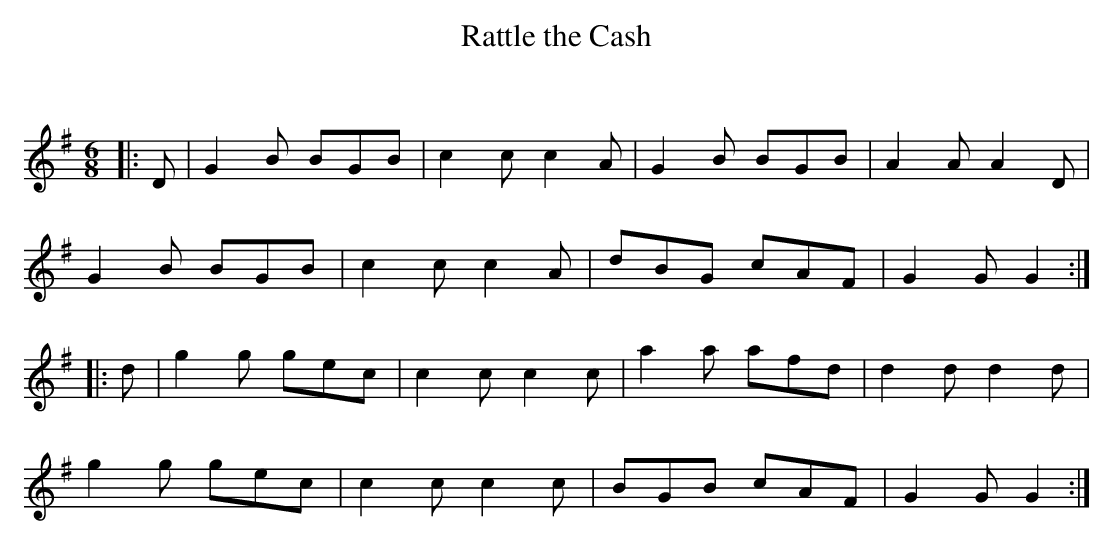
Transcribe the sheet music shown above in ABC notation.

X:1
T: Rattle the Cash
C:
Q:180
K:G
M:6/8
L:1/16
|:D2|G4B2 B2G2B2|c4c2 c4A2|G4B2 B2G2B2|A4A2 A4D2|
G4B2 B2G2B2|c4c2 c4A2|d2B2G2 c2A2F2|G4G2 G4:|
|:d2|g4g2 g2e2c2|c4c2 c4c2|a4a2 a2f2d2|d4d2 d4d2|
g4g2 g2e2c2|c4c2 c4c2|B2G2B2 c2A2F2|G4G2 G4:|
